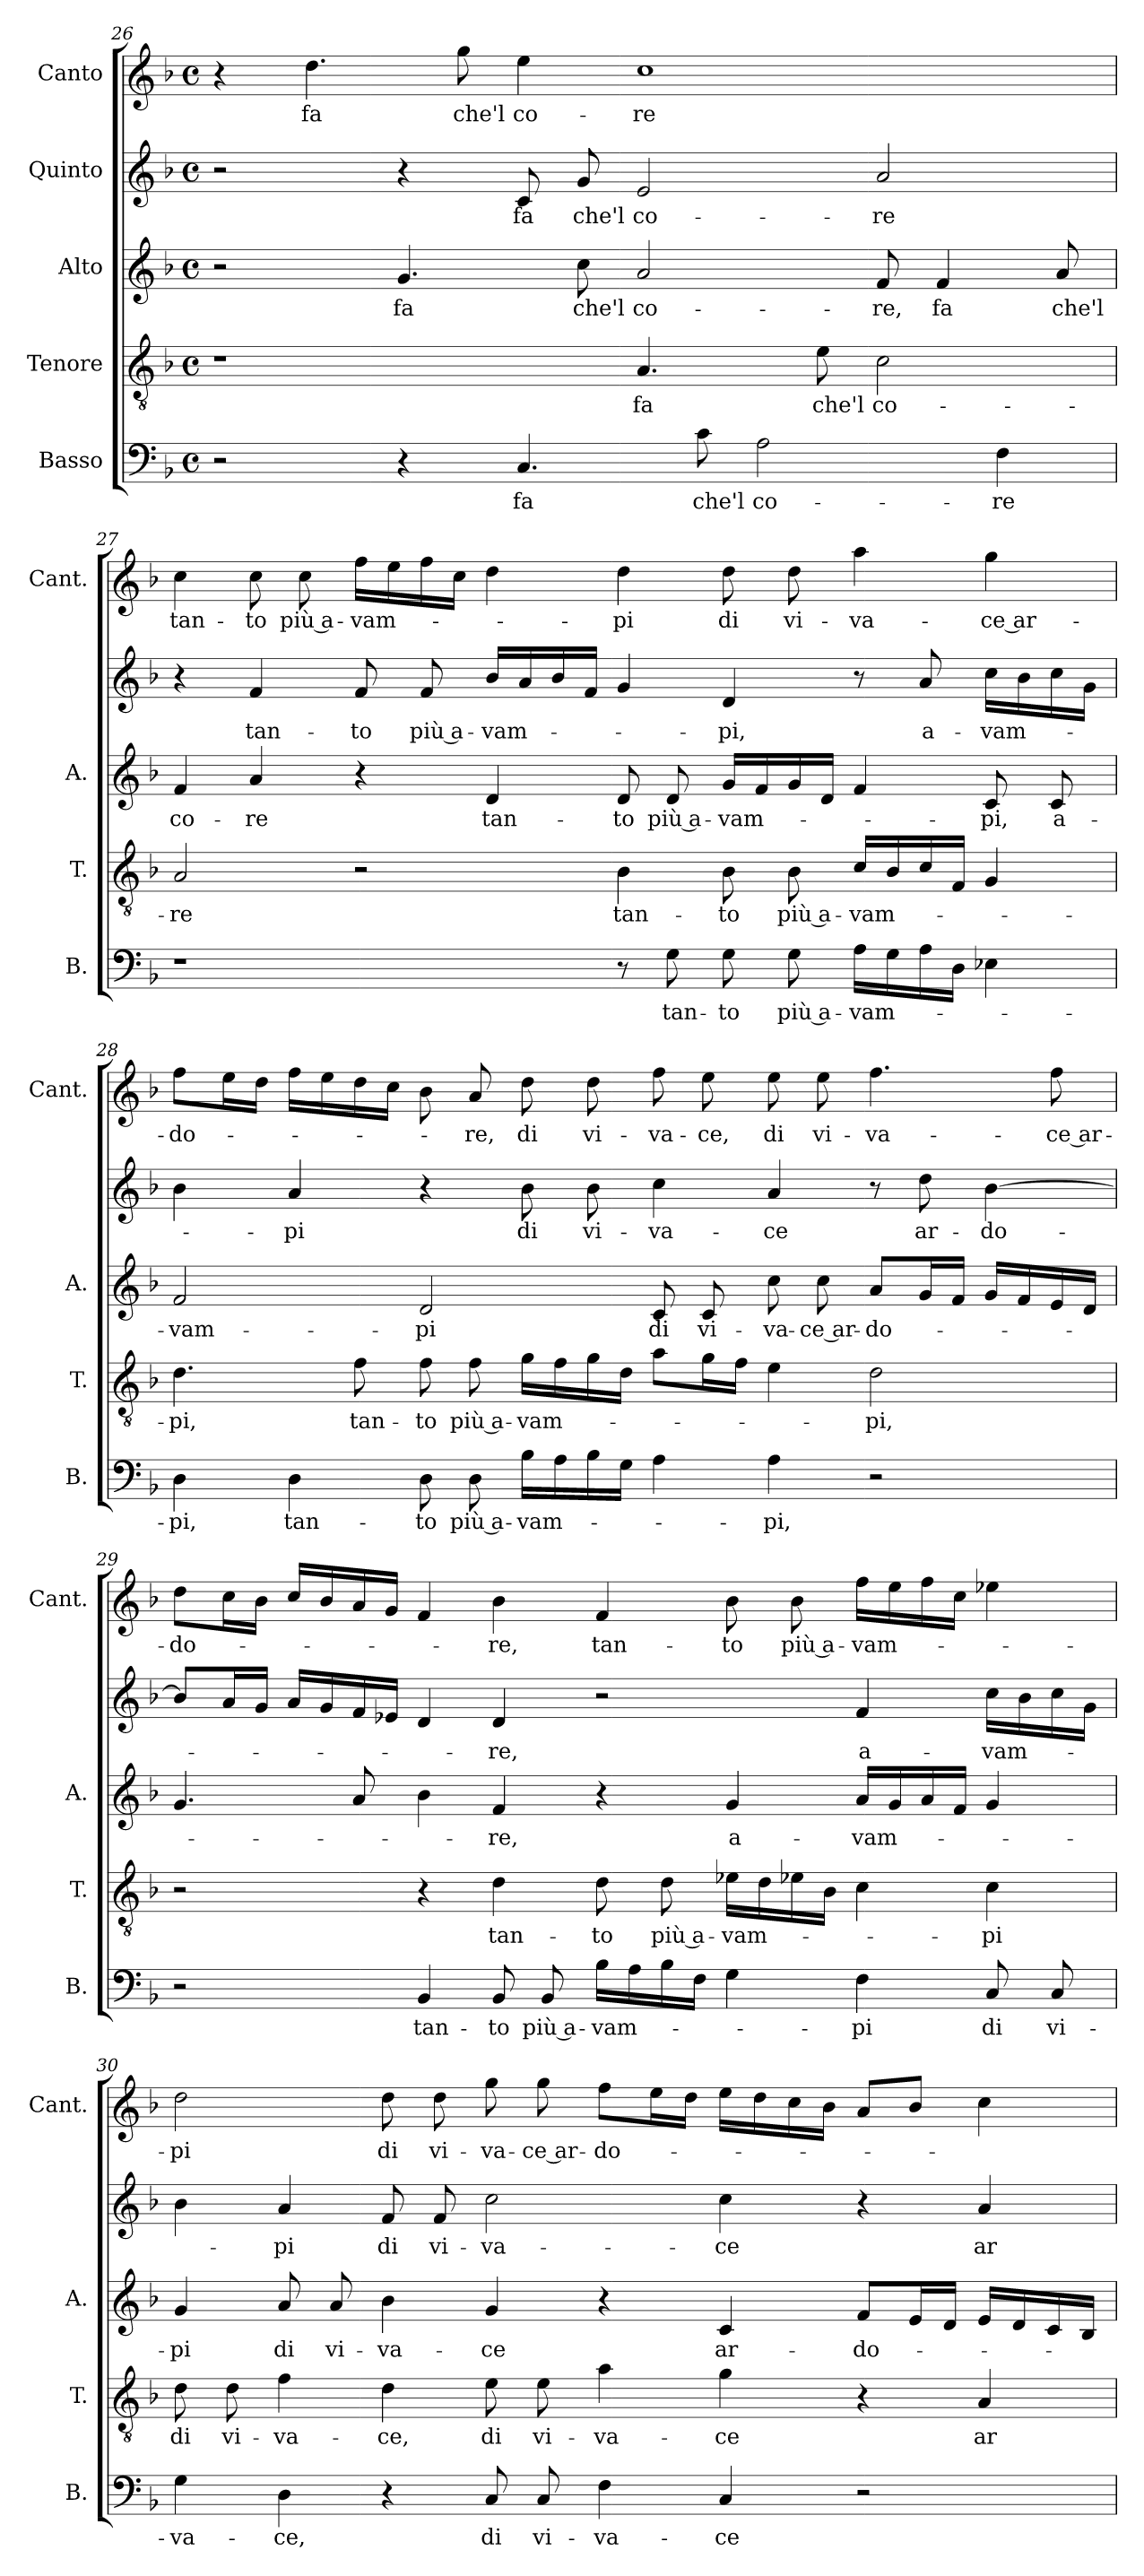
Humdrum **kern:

**kern	**text	**kern	**text	**kern	**text	**kern	**text	**kern	**text
*part5	*part5	*part4	*part4	*part3	*part3	*part2	*part2	*part1	*part1
*staff5	*staff5	*staff4	*staff4	*staff3	*staff3	*staff2	*staff2	*staff1	*staff1
*I"Basso	*	*I"Tenore	*	*I"Alto	*	*I"Quinto	*	*I"Canto	*
*I'B.	*	*I'T.	*	*I'A.	*	*	*	*I'Cant.	*
*clefF4	*	*clefGv2	*	*clefG2	*	*clefG2	*	*clefG2	*
*k[b-]	*	*k[b-]	*	*k[b-]	*	*k[b-]	*	*k[b-]	*
*F:	*	*F:	*	*F:	*	*F:	*	*F:	*
*M4/4	*	*M4/4	*	*M4/4	*	*M4/4	*	*M4/4	*
*met(c)	*	*met(c)	*	*met(c)	*	*met(c)	*	*met(c)	*
=26	=26	=26	=26	=26	=26	=26	=26	=26	=26
2r	.	1r	.	2r	.	2r	.	4r	.
.	.	.	.	.	.	.	.	4.dd\	fa
4r	.	.	.	4.g/	fa	4r	.	.	.
.	.	.	.	.	.	.	.	8gg\	che'l
4.C/	fa	.	.	.	.	8c/	fa	4ee\	co-
.	.	.	.	8cc\	che'l	8g/	che'l	.	.
.	.	4.A/	fa	2a/	co-	2e/	co-	1cc\	-re
8c\	che'l	.	.	.	.	.	.	.	.
2A\	co-	.	.	.	.	.	.	.	.
.	.	8e\	che'l	.	.	.	.	.	.
.	.	2c\	co-	8f/	-re,	2a/	-re	.	.
.	.	.	.	4f/	fa	.	.	.	.
4F\	-re	.	.	.	.	.	.	.	.
.	.	.	.	8a/	che'l	.	.	.	.
=27	=27	=27	=27	=27	=27	=27	=27	=27	=27
1r	.	2A/	-re	4f/	co-	4r	.	4cc\	tan-
.	.	.	.	4a/	-re	4f/	tan-	8cc\	-to
.	.	.	.	.	.	.	.	8cc\	più a-
.	.	2r	.	4r	.	8f/	-to	16ff\LL	-vam-
.	.	.	.	.	.	.	.	16ee\	.
.	.	.	.	.	.	8f/	più a-	16ff\	.
.	.	.	.	.	.	.	.	16cc\JJ	.
.	.	.	.	4d/	tan-	16b-/LL	-vam-	4dd\	.
.	.	.	.	.	.	16a/	.	.	.
.	.	.	.	.	.	16b-/	.	.	.
.	.	.	.	.	.	16f/JJ	.	.	.
8r	.	4B-\	tan-	8d/	-to	4g/	.	4dd\	-pi
8G\	tan-	.	.	8d/	più a-	.	.	.	.
8G\	-to	8B-\	-to	16g/LL	-vam-	4d/	-pi,	8dd\	di
.	.	.	.	16f/	.	.	.	.	.
8G\	più a-	8B-\	più a-	16g/	.	.	.	8dd\	vi-
.	.	.	.	16d/JJ	.	.	.	.	.
16A\LL	-vam-	16c/LL	-vam-	4f/	.	8r	.	4aa\	-va-
16G\	.	16B-/	.	.	.	.	.	.	.
16A\	.	16c/	.	.	.	8a/	a-	.	.
16D\JJ	.	16F/JJ	.	.	.	.	.	.	.
4E-X\	.	4G/	.	8c/	-pi,	16cc\LL	-vam-	4gg\	-ce ar-
.	.	.	.	.	.	16b-\	.	.	.
.	.	.	.	8c/	a-	16cc\	.	.	.
.	.	.	.	.	.	16g\JJ	.	.	.
=28	=28	=28	=28	=28	=28	=28	=28	=28	=28
4D\	-pi,	4.d\	-pi,	2f/	-vam-	4b-\	.	8ff\L	-do-
.	.	.	.	.	.	.	.	16ee\L	.
.	.	.	.	.	.	.	.	16dd\JJ	.
4D\	tan-	.	.	.	.	4a/	-pi	16ff\LL	.
.	.	.	.	.	.	.	.	16ee\	.
.	.	8f\	tan-	.	.	.	.	16dd\	.
.	.	.	.	.	.	.	.	16cc\JJ	.
8D\	-to	8f\	-to	2d/	-pi	4r	.	8b-\	.
8D\	più a-	8f\	più a-	.	.	.	.	8a/	-re,
16B-\LL	-vam-	16g\LL	-vam-	.	.	8b-\	di	8dd\	di
16A\	.	16f\	.	.	.	.	.	.	.
16B-\	.	16g\	.	.	.	8b-\	vi-	8dd\	vi-
16G\JJ	.	16d\JJ	.	.	.	.	.	.	.
4A\	.	8a\L	.	8c/	di	4cc\	-va-	8ff\	-va-
.	.	16g\L	.	8c/	vi-	.	.	8ee\	-ce,
.	.	16f\JJ	.	.	.	.	.	.	.
4A\	-pi,	4e\	.	8cc\	-va-	4a/	-ce	8ee\	di
.	.	.	.	8cc\	-ce ar-	.	.	8ee\	vi-
2r	.	2d\	-pi,	8a/L	-do-	8r	.	4.ff\	-va-
.	.	.	.	16g/L	.	8dd\	ar-	.	.
.	.	.	.	16f/JJ	.	.	.	.	.
.	.	.	.	16g/LL	.	[4b-\	-do-	.	.
.	.	.	.	16f/	.	.	.	.	.
.	.	.	.	16e/	.	.	.	8ff\	-ce ar-
.	.	.	.	16d/JJ	.	.	.	.	.
=29	=29	=29	=29	=29	=29	=29	=29	=29	=29
2r	.	2r	.	4.g/	.	8b-/L]	.	8dd\L	-do-
.	.	.	.	.	.	16a/L	.	16cc\L	.
.	.	.	.	.	.	16g/JJ	.	16b-\JJ	.
.	.	.	.	.	.	16a/LL	.	16cc/LL	.
.	.	.	.	.	.	16g/	.	16b-/	.
.	.	.	.	8a/	.	16f/	.	16a/	.
.	.	.	.	.	.	16e-X/JJ	.	16g/JJ	.
4BB-/	tan-	4r	.	4b-\	.	4d/	.	4f/	.
8BB-/	-to	4d\	tan-	4f/	-re,	4d/	-re,	4b-\	-re,
8BB-/	più a-	.	.	.	.	.	.	.	.
16B-\LL	-vam-	8d\	-to	4r	.	2r	.	4f/	tan-
16A\	.	.	.	.	.	.	.	.	.
16B-\	.	8d\	più a-	.	.	.	.	.	.
16F\JJ	.	.	.	.	.	.	.	.	.
4G\	.	16e-X\LL	-vam-	4g/	a-	.	.	8b-\	-to
.	.	16d\	.	.	.	.	.	.	.
.	.	16e-X\	.	.	.	.	.	8b-\	più a-
.	.	16B-\JJ	.	.	.	.	.	.	.
4F\	-pi	4c\	.	16a/LL	-vam-	4f/	a-	16ff\LL	-vam-
.	.	.	.	16g/	.	.	.	16ee\	.
.	.	.	.	16a/	.	.	.	16ff\	.
.	.	.	.	16f/JJ	.	.	.	16cc\JJ	.
8C/	di	4c\	-pi	4g/	.	16cc\LL	-vam-	4ee-X\	.
.	.	.	.	.	.	16b-\	.	.	.
8C/	vi-	.	.	.	.	16cc\	.	.	.
.	.	.	.	.	.	16g\JJ	.	.	.
=30	=30	=30	=30	=30	=30	=30	=30	=30	=30
4G\	-va-	8d\	di	4g/	-pi	4b-\	.	2dd\	-pi
.	.	8d\	vi-	.	.	.	.	.	.
4D\	-ce,	4f\	-va-	8a/	di	4a/	-pi	.	.
.	.	.	.	8a/	vi-	.	.	.	.
4r	.	4d\	-ce,	4b-\	-va-	8f/	di	8dd\	di
.	.	.	.	.	.	8f/	vi-	8dd\	vi-
8C/	di	8e\	di	4g/	-ce	2cc\	-va-	8gg\	-va-
8C/	vi-	8e\	vi-	.	.	.	.	8gg\	-ce ar-
4F\	-va-	4a\	-va-	4r	.	.	.	8ff\L	-do-
.	.	.	.	.	.	.	.	16ee\L	.
.	.	.	.	.	.	.	.	16dd\JJ	.
4C/	-ce	4g\	-ce	4c/	ar-	4cc\	-ce	16ee\LL	.
.	.	.	.	.	.	.	.	16dd\	.
.	.	.	.	.	.	.	.	16cc\	.
.	.	.	.	.	.	.	.	16b-\JJ	.
2r	.	4r	.	8f/L	-do-	4r	.	8a/L	.
.	.	.	.	16e/L	.	.	.	8b-/J	.
.	.	.	.	16d/JJ	.	.	.	.	.
.	.	4A/	ar-	16e/LL	.	4a/	ar-	4cc\	.
.	.	.	.	16d/	.	.	.	.	.
.	.	.	.	16c/	.	.	.	.	.
.	.	.	.	16B-/JJ	.	.	.	.	.
=	=	=	=	=	=	=	=	=	=
*-	*-	*-	*-	*-	*-	*-	*-	*-	*-
